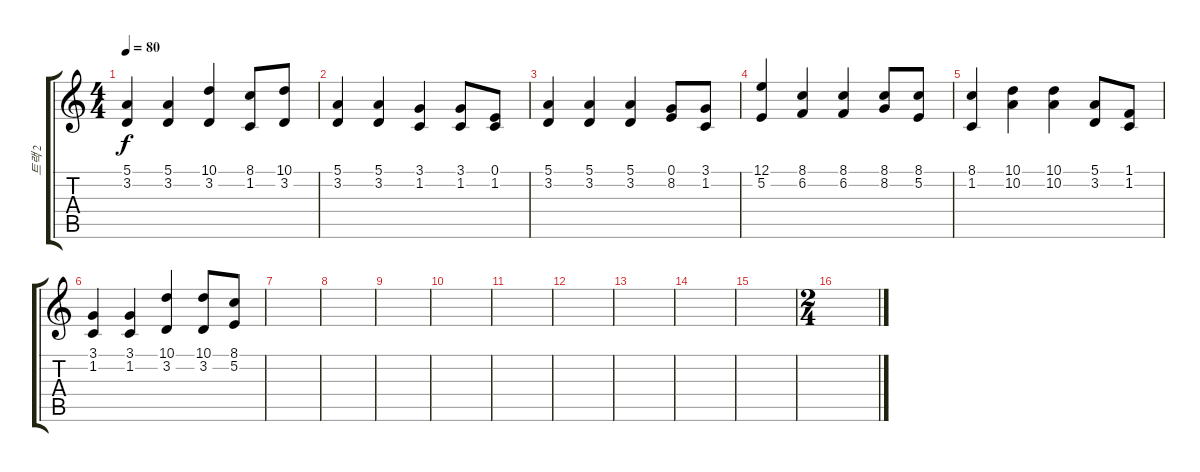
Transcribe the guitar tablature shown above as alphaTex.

\track ("트랙 2" "트랙 2") {instrument synthstrings1}
\staff {score tabs}
\tuning (E4 B3 G3 D3 A2 E2) {hide}
\ts (4 4)
\tempo 80
\clef g2
\ks c
(5.1 3.2).4{dy f} (5.1 3.2).4 (10.1 3.2).4 (8.1 1.2).8 (10.1 3.2).8 |
(5.1 3.2).4 (5.1 3.2).4 (3.1 1.2).4 (3.1 1.2).8 (0.1 1.2).8 |
(5.1 3.2).4 (5.1 3.2).4 (5.1 3.2).4 (0.1 8.2).8 (3.1 1.2).8 |
(12.1 5.2).4 (8.1 6.2).4 (8.1 6.2).4 (8.1 8.2).8 (8.1 5.2).8 |
(8.1 1.2).4 (10.1 10.2).4 (10.1 10.2).4 (5.1 3.2).8 (1.1 1.2).8 |
(3.1 1.2).4 (3.1 1.2).4 (10.1 3.2).4 (10.1 3.2).8 (8.1 5.2).8 |
|
|
|
|
|
|
|
|
|
\ts (2 4)
